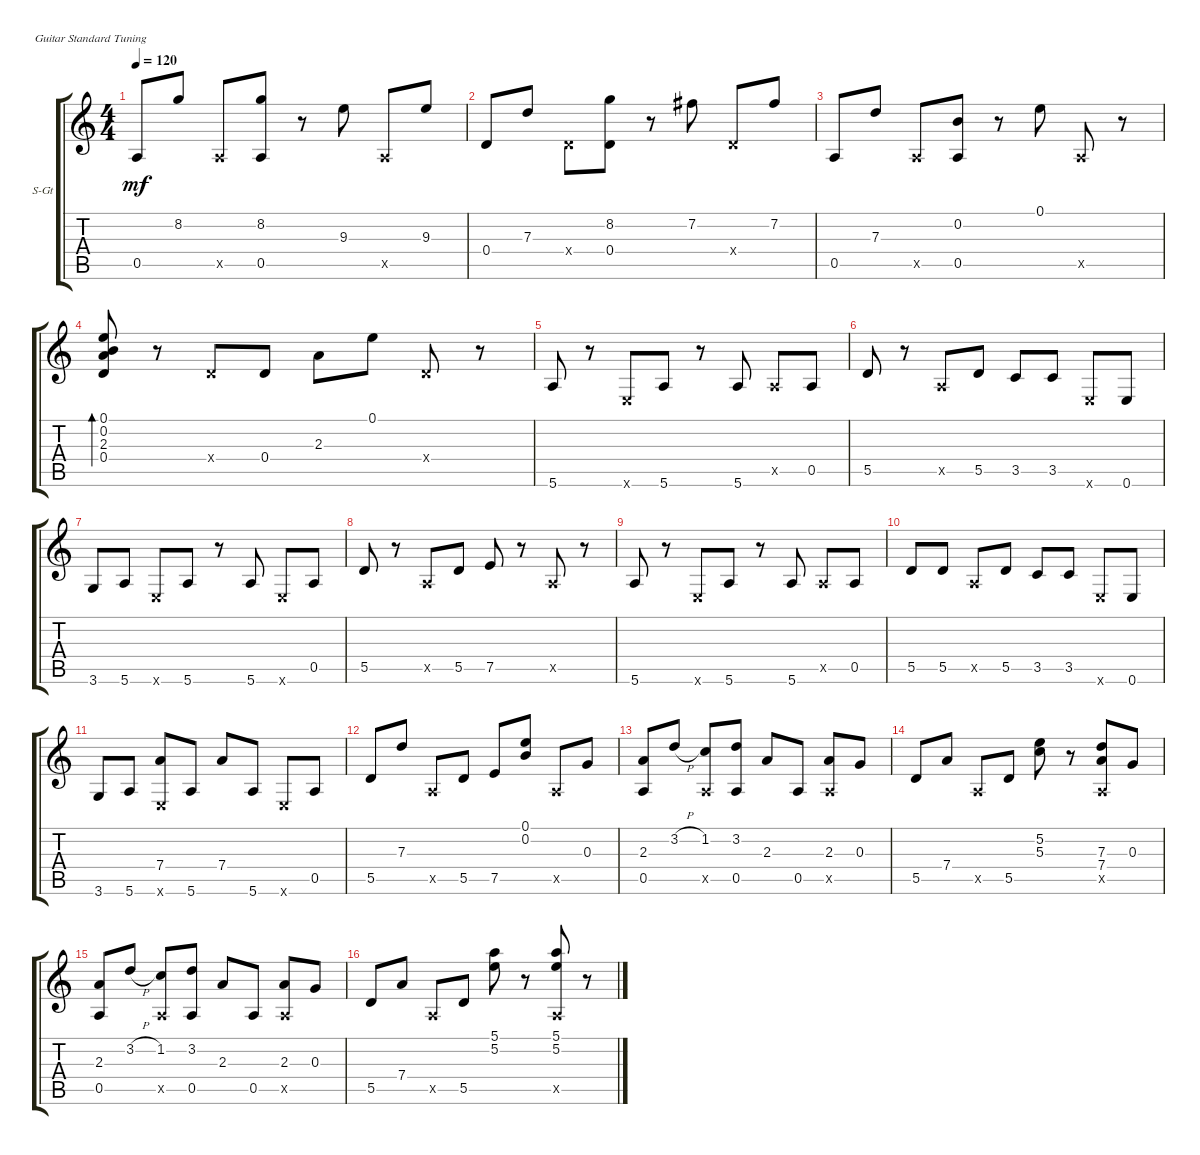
\defaultSystemsLayout 4
\bracketExtendMode groupsimilarinstruments
\firstSystemTrackNameOrientation horizontal
\otherSystemsTrackNameOrientation horizontal
\track ("Steel Guitar" "S-Gt") {instrument acousticguitarsteel}
\staff {score tabs}
\tuning (E4 B3 G3 D3 A2 E2)
\ts (4 4)
\tempo 120
\clef g2
\ks c
0.5.8{dy mf} 8.2.8 0.5{x}.8 (0.5 8.2).8 r.8 9.3.8 0.5{x}.8 9.3.8 |
0.4.8 7.3.8 0.4{x}.8 (0.4 8.2).8 r.8 7.2.8 0.4{x}.8 7.2.8 |
0.5.8 7.3.8 0.5{x}.8 (0.5 0.2).8 r.8 0.1.8 0.5{x}.8 r.8 |
(0.4 0.1 0.2 2.3).8{bd 72} r.8 0.4{x}.8 0.4.8 2.3.8 0.1.8 0.4{x}.8 r.8 |
5.6.8 r.8 0.6{x}.8 5.6.8 r.8 5.6.8 0.5{x}.8 0.5.8 |
5.5.8 r.8 0.5{x}.8 5.5.8 3.5.8 3.5.8 0.6{x}.8 0.6.8 |
3.6.8 5.6.8 0.6{x}.8 5.6.8 r.8 5.6.8 0.6{x}.8 0.5.8 |
5.5.8 r.8 0.5{x}.8 5.5.8 7.5.8 r.8 0.5{x}.8 r.8 |
5.6.8 r.8 0.6{x}.8 5.6.8 r.8 5.6.8 0.5{x}.8 0.5.8 |
5.5.8 5.5.8 0.5{x}.8 5.5.8 3.5.8 3.5.8 0.6{x}.8 0.6.8 |
3.6.8 5.6.8 (0.6{x} 7.4).8 5.6.8 7.4.8 5.6.8 0.6{x}.8 0.5.8 |
5.5.8 7.3.8 0.5{x}.8 5.5.8 7.5.8 (0.1 0.2).8 0.5{x}.8 0.3.8 |
(0.5 2.3).8 3.2{h}.8 (1.2 0.5{x}).8 (3.2 0.5).8 2.3.8 0.5.8 (0.5{x} 2.3).8 0.3.8 |
5.5.8 7.4.8 0.5{x}.8 5.5.8 (5.2 5.3).8 r.8 (7.3 0.5{x} 7.4).8 0.3.8 |
(0.5 2.3).8 3.2{h}.8 (1.2 0.5{x}).8 (3.2 0.5).8 2.3.8 0.5.8 (0.5{x} 2.3).8 0.3.8 |
5.5.8 7.4.8 0.5{x}.8 5.5.8 (5.2 5.1).8 r.8 (0.5{x} 5.1 5.2).8 r.8
